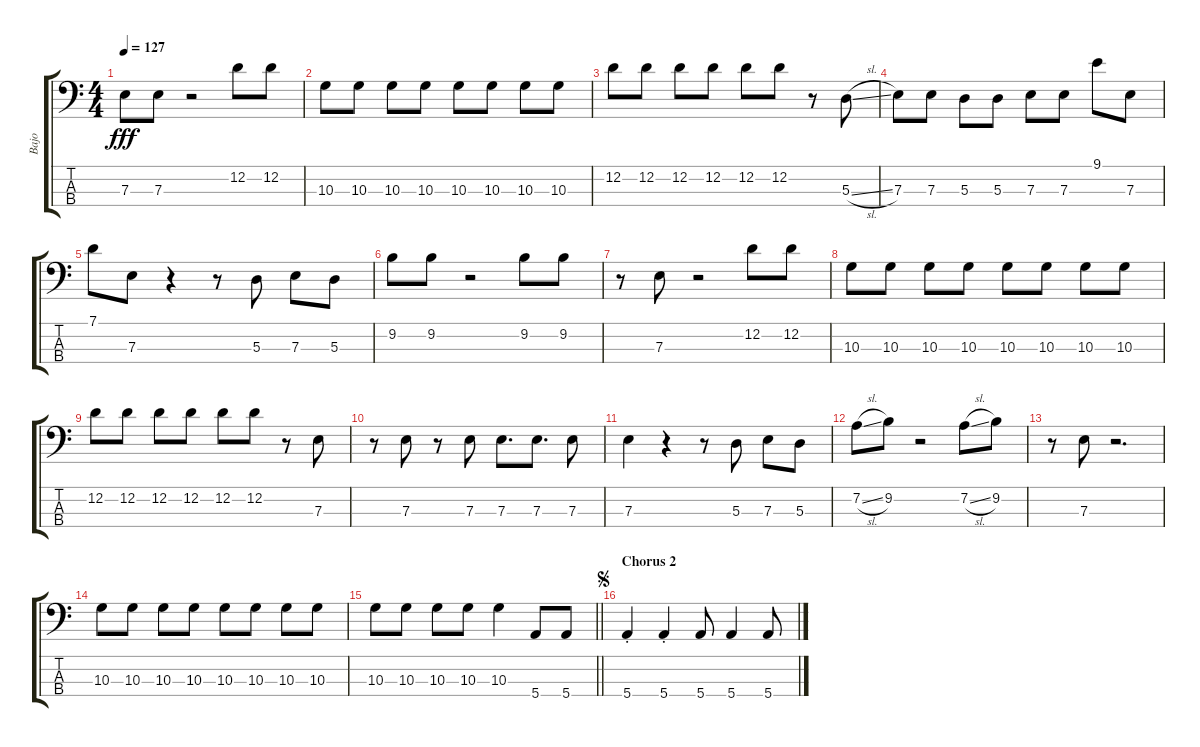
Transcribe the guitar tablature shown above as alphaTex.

\track ("Bajo" "Bajo") {instrument electricbassfinger}
\staff {score tabs}
\tuning (G2 D2 A1 E1) {hide}
\ts (4 4)
\tempo 127
\clef f4
\ks c
7.3.8{dy fff} 7.3.8 r.2 12.2.8 12.2.8 |
10.3.8 10.3.8 10.3.8 10.3.8 10.3.8 10.3.8 10.3.8 10.3.8 |
12.2.8 12.2.8 12.2.8 12.2.8 12.2.8 12.2.8 r.8 5.3{sl}.8 |
7.3.8 7.3.8 5.3.8 5.3.8 7.3.8 7.3.8 9.1.8 7.3.8 |
7.1.8 7.3.8 r.4 r.8 5.3.8 7.3.8 5.3.8 |
9.2.8 9.2.8 r.2 9.2.8 9.2.8 |
r.8 7.3.8 r.2 12.2.8 12.2.8 |
10.3.8 10.3.8 10.3.8 10.3.8 10.3.8 10.3.8 10.3.8 10.3.8 |
12.2.8 12.2.8 12.2.8 12.2.8 12.2.8 12.2.8 r.8 7.3.8 |
r.8 7.3.8 r.8 7.3.8 7.3.8{d} 7.3.8{d} 7.3.8 |
7.3.4 r.4 r.8 5.3.8 7.3.8 5.3.8 |
7.2{sl}.8 9.2.8 r.2 7.2{sl}.8 9.2.8 |
r.8 7.3.8 r.2{d} |
10.3.8 10.3.8 10.3.8 10.3.8 10.3.8 10.3.8 10.3.8 10.3.8 |
\barLineRight lightlight
10.3.8 10.3.8 10.3.8 10.3.8 10.3.4 5.4.8 5.4.8 |
\section ("" "Chorus 2")
\jump segno
5.4{st}.4 5.4{st}.4 5.4.8 5.4.4 5.4.8
